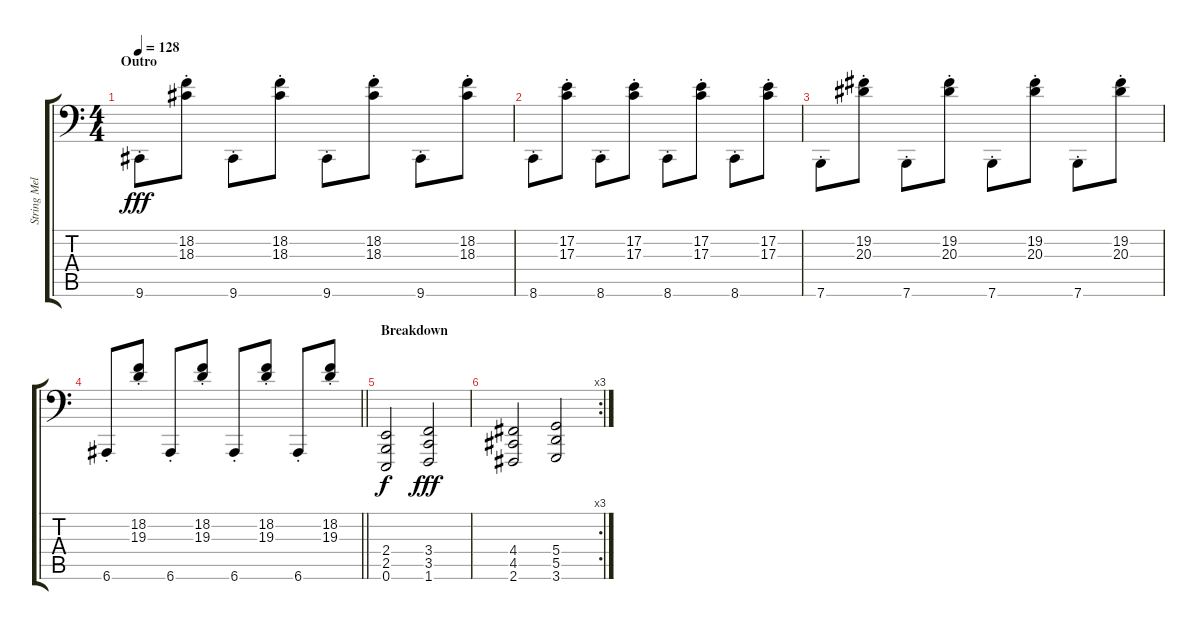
\track ("String Melody" "String Mel") {instrument stringensemble1}
\staff {score tabs}
\tuning (E3 B2 G2 D2 A1 E1) {hide}
\ts (4 4)
\section ("" "Outro")
\tempo 128
\clef f4
\ks c
9.6{st}.8{dy fff} (18.2{st} 18.3).8 9.6{st}.8 (18.2{st} 18.3{st}).8 9.6{st}.8 (18.2{st} 18.3{st}).8 9.6{st}.8 (18.2{st} 18.3{st}).8 |
8.6{st}.8 (17.2{st} 17.3{st}).8 8.6{st}.8 (17.2{st} 17.3{st}).8 8.6{st}.8 (17.2{st} 17.3{st}).8 8.6{st}.8 (17.2{st} 17.3{st}).8 |
7.6{st}.8 (19.2{st} 20.3{st}).8 7.6{st}.8 (19.2{st} 20.3{st}).8 7.6{st}.8 (19.2{st} 20.3{st}).8 7.6{st}.8 (19.2{st} 20.3{st}).8 |
\barLineRight lightlight
6.6{st}.8 (18.2{st} 19.3{st}).8 6.6{st}.8 (18.2{st} 19.3{st}).8 6.6{st}.8 (18.2{st} 19.3{st}).8 6.6{st}.8 (18.2{st} 19.3{st}).8 |
\section ("" "Breakdown")
(2.4 2.5 0.6).2{dy f} (3.4 3.5 1.6).2{dy fff} |
\rc 3
(4.4 4.5 2.6).2 (5.4 5.5 3.6).2
